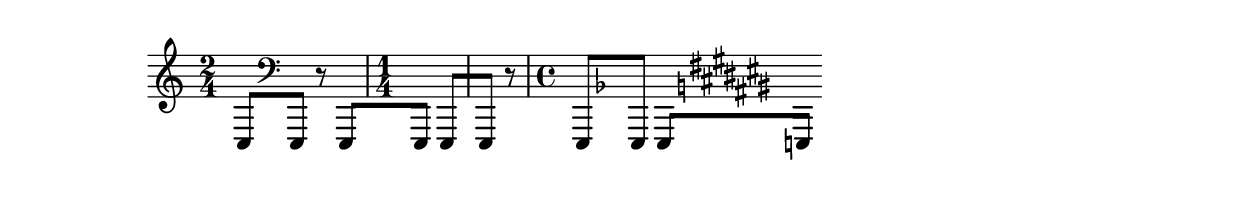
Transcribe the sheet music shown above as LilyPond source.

\header {
  texinfo = "Beams do not collide with clefs, key signatures, time
  signatures"
}

\layout {
  ragged-right = ##t
%  debug-beam-scoring = ##t
}

\version "2.13.49"

\relative {
  \time 2/4
  c8[ \clef "bass" e,, ]
  r8
  e8[ |
      \time 1/4
    e]
  e[
  e] r8
  \time 4/4

  e[
  \key f \major
  e]
  e[
  \key cis \major
  e]
  
}
